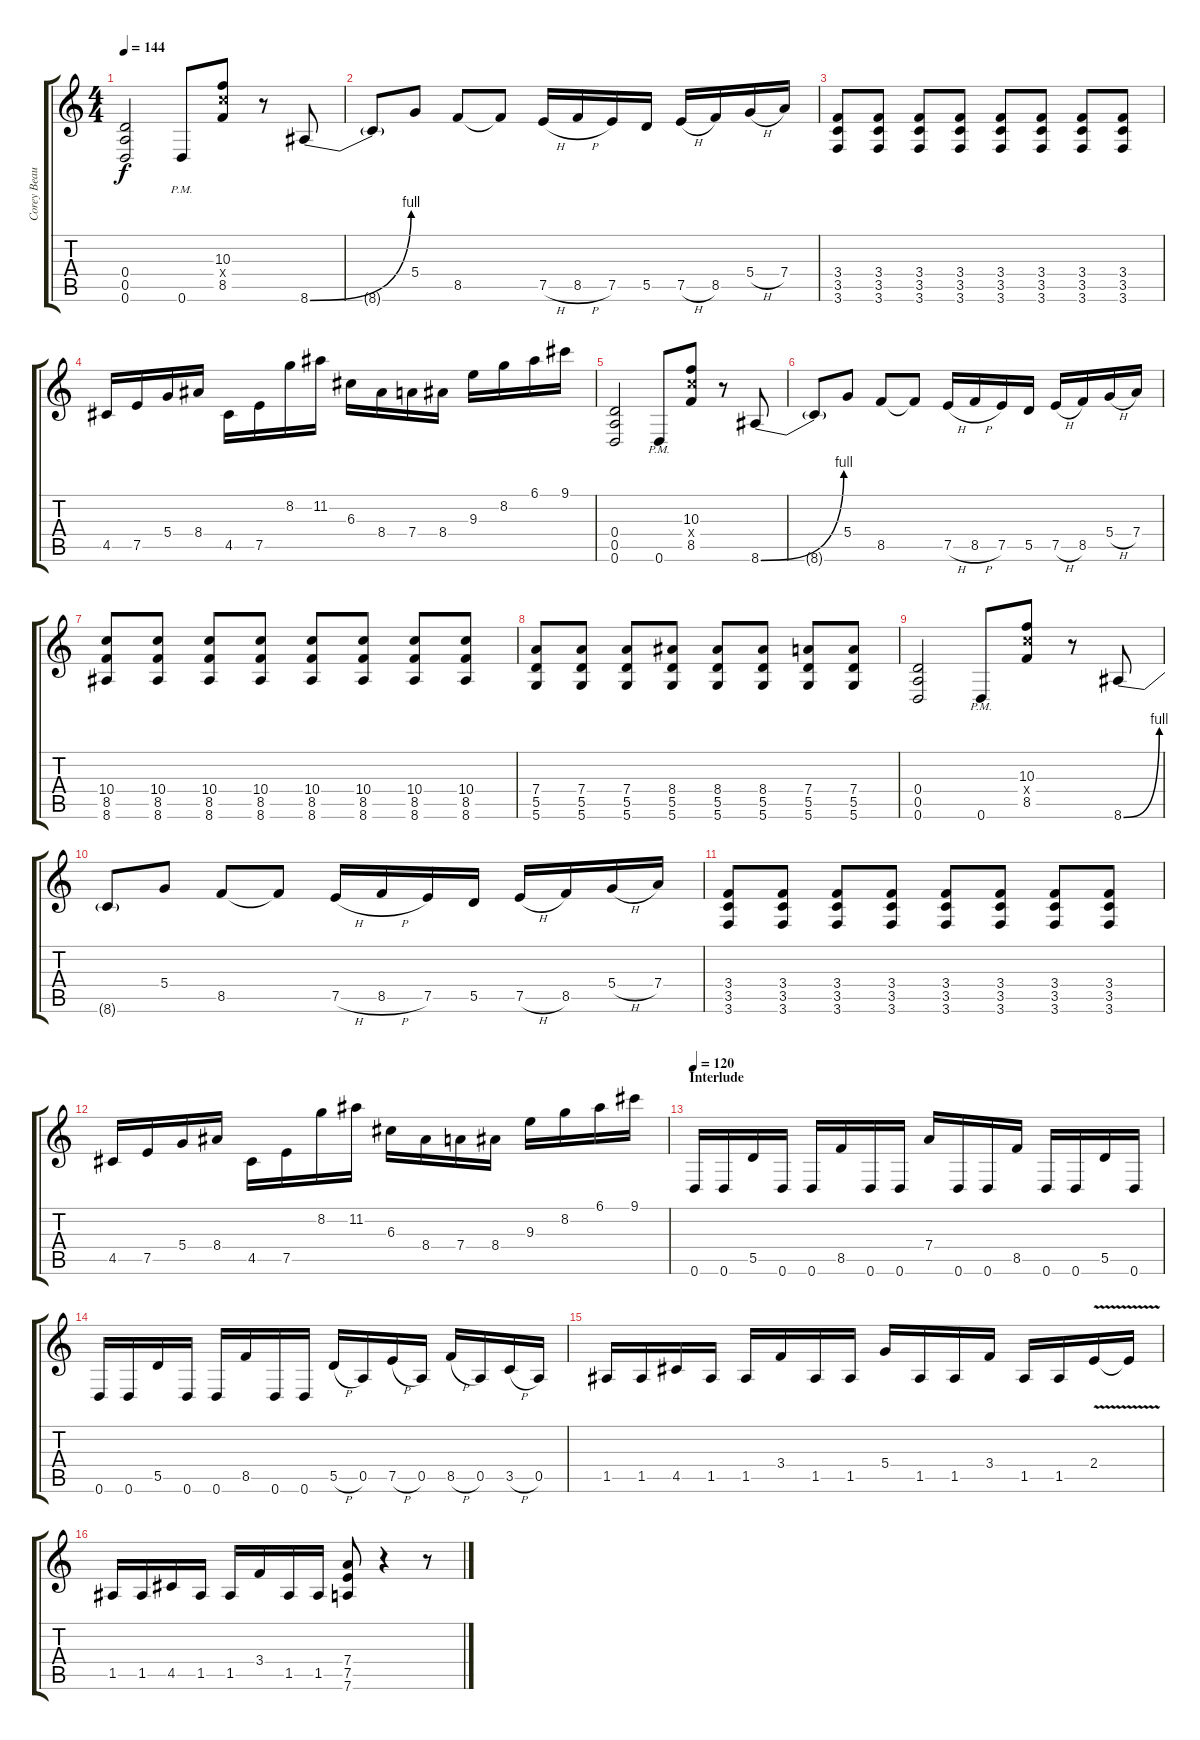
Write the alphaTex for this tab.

\track ("Corey Beaulieu" "Corey Beau") {instrument distortionguitar}
\staff {score tabs}
\tuning (E4 B3 G3 D3 A2 D2) {hide}
\ts (4 4)
\tempo 144
\clef g2
\ks c
(0.4 0.5 0.6).2{dy f} 0.6{pm}.8 (10.3 10.4{x} 8.5).8 r.8 8.6{be (bend 0 0 60 4)}.8 |
8.6{t}.8 5.4.8 8.5.8 8.5{t}.8 7.5{h}.16 8.5{h}.16 7.5.16 5.5.16 7.5{h}.16 8.5.16 5.4{h}.16 7.4.16 |
(3.4 3.5 3.6).8 (3.4 3.5 3.6).8 (3.4 3.5 3.6).8 (3.4 3.5 3.6).8 (3.4 3.5 3.6).8 (3.4 3.5 3.6).8 (3.4 3.5 3.6).8 (3.4 3.5 3.6).8 |
4.5.16 7.5.16 5.4.16 8.4.16 4.5.16 7.5.16 8.2.16 11.2.16 6.3.16 8.4.16 7.4.16 8.4.16 9.3.16 8.2.16 6.1.16 9.1.16 |
(0.4 0.5 0.6).2 0.6{pm}.8 (10.3 10.4{x} 8.5).8 r.8 8.6{be (bend 0 0 60 4)}.8 |
8.6{t}.8 5.4.8 8.5.8 8.5{t}.8 7.5{h}.16 8.5{h}.16 7.5.16 5.5.16 7.5{h}.16 8.5.16 5.4{h}.16 7.4.16 |
(10.4 8.5 8.6).8 (10.4 8.5 8.6).8 (10.4 8.5 8.6).8 (10.4 8.5 8.6).8 (10.4 8.5 8.6).8 (10.4 8.5 8.6).8 (10.4 8.5 8.6).8 (10.4 8.5 8.6).8 |
(7.4 5.5 5.6).8 (7.4 5.5 5.6).8 (7.4 5.5 5.6).8 (8.4 5.5 5.6).8 (8.4 5.5 5.6).8 (8.4 5.5 5.6).8 (7.4 5.5 5.6).8 (7.4 5.5 5.6).8 |
(0.4 0.5 0.6).2 0.6{pm}.8 (10.3 10.4{x} 8.5).8 r.8 8.6{be (bend 0 0 60 4)}.8 |
8.6{t}.8 5.4.8 8.5.8 8.5{t}.8 7.5{h}.16 8.5{h}.16 7.5.16 5.5.16 7.5{h}.16 8.5.16 5.4{h}.16 7.4.16 |
(3.4 3.5 3.6).8 (3.4 3.5 3.6).8 (3.4 3.5 3.6).8 (3.4 3.5 3.6).8 (3.4 3.5 3.6).8 (3.4 3.5 3.6).8 (3.4 3.5 3.6).8 (3.4 3.5 3.6).8 |
4.5.16 7.5.16 5.4.16 8.4.16 4.5.16 7.5.16 8.2.16 11.2.16 6.3.16 8.4.16 7.4.16 8.4.16 9.3.16 8.2.16 6.1.16 9.1.16 |
\section ("" "Interlude")
\tempo 120
0.6.16 0.6.16 5.5.16 0.6.16 0.6.16 8.5.16 0.6.16 0.6.16 7.4.16 0.6.16 0.6.16 8.5.16 0.6.16 0.6.16 5.5.16 0.6.16 |
0.6.16 0.6.16 5.5.16 0.6.16 0.6.16 8.5.16 0.6.16 0.6.16 5.5{h}.16 0.5.16 7.5{h}.16 0.5.16 8.5{h}.16 0.5.16 3.5{h}.16 0.5.16 |
1.5.16 1.5.16 4.5.16 1.5.16 1.5.16 3.4.16 1.5.16 1.5.16 5.4.16 1.5.16 1.5.16 3.4.16 1.5.16 1.5.16 2.4{v}.16 2.4{t}.16 |
1.5.16 1.5.16 4.5.16 1.5.16 1.5.16 3.4.16 1.5.16 1.5.16 (7.4 7.5 7.6).8 r.4 r.8
